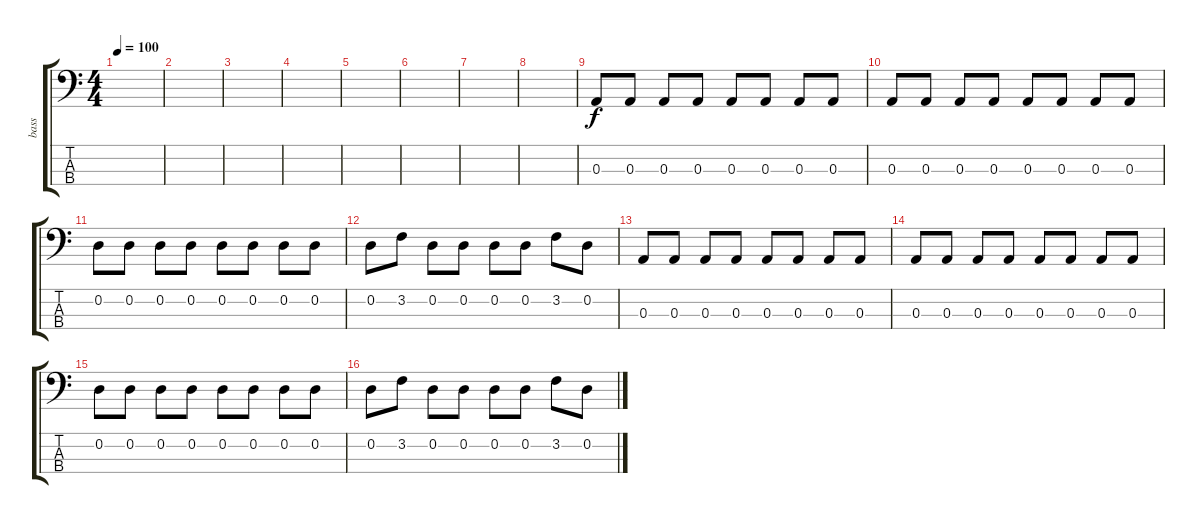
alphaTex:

\track ("bass" "bass") {instrument electricbassfinger}
\staff {score tabs}
\tuning (G2 D2 A1 E1) {hide}
\ts (4 4)
\tempo 100
\clef f4
\ks c
|
|
|
|
|
|
|
|
0.3.8 0.3.8 0.3.8 0.3.8 0.3.8 0.3.8 0.3.8 0.3.8 |
0.3.8 0.3.8 0.3.8 0.3.8 0.3.8 0.3.8 0.3.8 0.3.8 |
0.2.8 0.2.8 0.2.8 0.2.8 0.2.8 0.2.8 0.2.8 0.2.8 |
0.2.8 3.2.8 0.2.8 0.2.8 0.2.8 0.2.8 3.2.8 0.2.8 |
0.3.8 0.3.8 0.3.8 0.3.8 0.3.8 0.3.8 0.3.8 0.3.8 |
0.3.8 0.3.8 0.3.8 0.3.8 0.3.8 0.3.8 0.3.8 0.3.8 |
0.2.8 0.2.8 0.2.8 0.2.8 0.2.8 0.2.8 0.2.8 0.2.8 |
0.2.8 3.2.8 0.2.8 0.2.8 0.2.8 0.2.8 3.2.8 0.2.8
